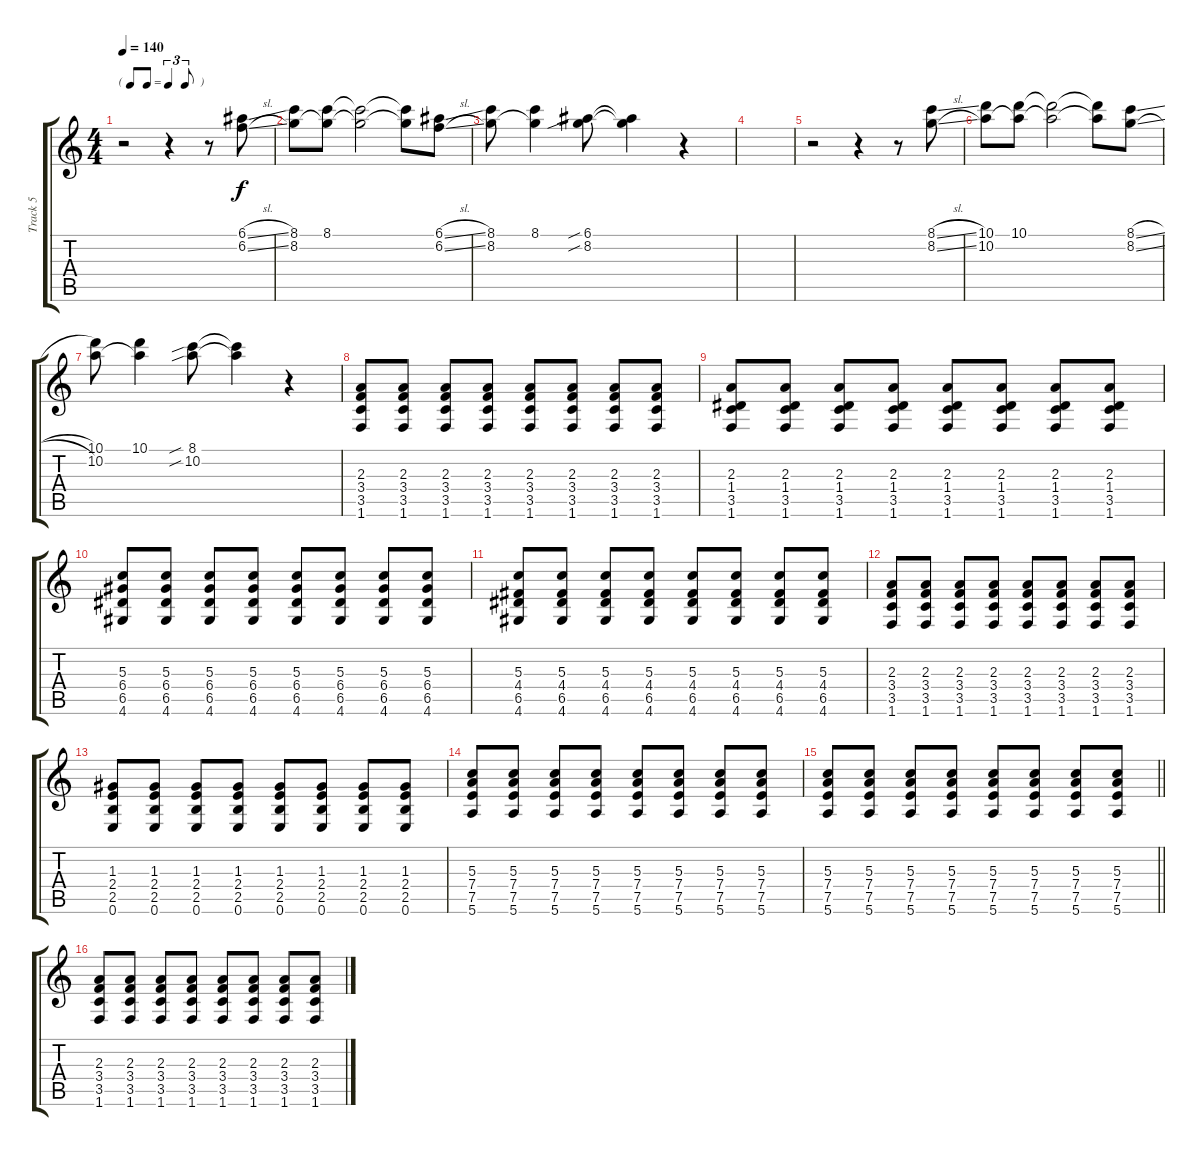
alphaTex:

\track ("Track 5" "Track 5") {instrument electricguitarclean}
\staff {score tabs}
\tuning (E4 B3 G3 D3 A2 E2) {hide}
\ts (4 4)
\tf triplet8th
\tempo 140
\clef g2
\ks c
r.2{dy f} r.4 r.8 (6.1{sl} 6.2{sl}).8 |
(8.1 8.2).8 (8.1 8.2{t}).8 (8.1{t} 8.2{t}).2 (8.1{t} 8.2{t}).8 (6.1{sl} 6.2{sl}).8 |
(8.1 8.2).8 (8.1 8.2{t}).4 (6.1{sib} 8.2{sib}).8 (6.1{t} 8.2{t}).4 r.4 |
|
r.2 r.4 r.8 (8.1{sl} 8.2{sl}).8 |
(10.1 10.2).8 (10.1 10.2{t}).8 (10.1{t} 10.2{t}).2 (10.1{t} 10.2{t}).8 (8.1{sl} 8.2{sl}).8 |
(10.1 10.2).8 (10.1 10.2{t}).4 (8.1{sib} 10.2{sib}).8 (8.1{t} 10.2{t}).4 r.4 |
(2.3 3.4 3.5 1.6).8{volume 6} (2.3 3.4 3.5 1.6).8 (2.3 3.4 3.5 1.6).8 (2.3 3.4 3.5 1.6).8 (2.3 3.4 3.5 1.6).8 (2.3 3.4 3.5 1.6).8 (2.3 3.4 3.5 1.6).8 (2.3 3.4 3.5 1.6).8 |
(2.3 1.4 3.5 1.6).8 (2.3 1.4 3.5 1.6).8 (2.3 1.4 3.5 1.6).8 (2.3 1.4 3.5 1.6).8 (2.3 1.4 3.5 1.6).8 (2.3 1.4 3.5 1.6).8 (2.3 1.4 3.5 1.6).8 (2.3 1.4 3.5 1.6).8 |
(5.3 6.4 6.5 4.6).8 (5.3 6.4 6.5 4.6).8 (5.3 6.4 6.5 4.6).8 (5.3 6.4 6.5 4.6).8 (5.3 6.4 6.5 4.6).8 (5.3 6.4 6.5 4.6).8 (5.3 6.4 6.5 4.6).8 (5.3 6.4 6.5 4.6).8 |
(5.3 4.4 6.5 4.6).8 (5.3 4.4 6.5 4.6).8 (5.3 4.4 6.5 4.6).8 (5.3 4.4 6.5 4.6).8 (5.3 4.4 6.5 4.6).8 (5.3 4.4 6.5 4.6).8 (5.3 4.4 6.5 4.6).8 (5.3 4.4 6.5 4.6).8 |
(2.3 3.4 3.5 1.6).8 (2.3 3.4 3.5 1.6).8 (2.3 3.4 3.5 1.6).8 (2.3 3.4 3.5 1.6).8 (2.3 3.4 3.5 1.6).8 (2.3 3.4 3.5 1.6).8 (2.3 3.4 3.5 1.6).8 (2.3 3.4 3.5 1.6).8 |
(1.3 2.4 2.5 0.6).8 (1.3 2.4 2.5 0.6).8 (1.3 2.4 2.5 0.6).8 (1.3 2.4 2.5 0.6).8 (1.3 2.4 2.5 0.6).8 (1.3 2.4 2.5 0.6).8 (1.3 2.4 2.5 0.6).8 (1.3 2.4 2.5 0.6).8 |
(5.3 7.4 7.5 5.6).8 (5.3 7.4 7.5 5.6).8 (5.3 7.4 7.5 5.6).8 (5.3 7.4 7.5 5.6).8 (5.3 7.4 7.5 5.6).8 (5.3 7.4 7.5 5.6).8 (5.3 7.4 7.5 5.6).8 (5.3 7.4 7.5 5.6).8 |
\barLineRight lightlight
(5.3 7.4 7.5 5.6).8 (5.3 7.4 7.5 5.6).8 (5.3 7.4 7.5 5.6).8 (5.3 7.4 7.5 5.6).8 (5.3 7.4 7.5 5.6).8 (5.3 7.4 7.5 5.6).8 (5.3 7.4 7.5 5.6).8 (5.3 7.4 7.5 5.6).8 |
(2.3 3.4 3.5 1.6).8 (2.3 3.4 3.5 1.6).8 (2.3 3.4 3.5 1.6).8 (2.3 3.4 3.5 1.6).8 (2.3 3.4 3.5 1.6).8 (2.3 3.4 3.5 1.6).8 (2.3 3.4 3.5 1.6).8 (2.3 3.4 3.5 1.6).8
